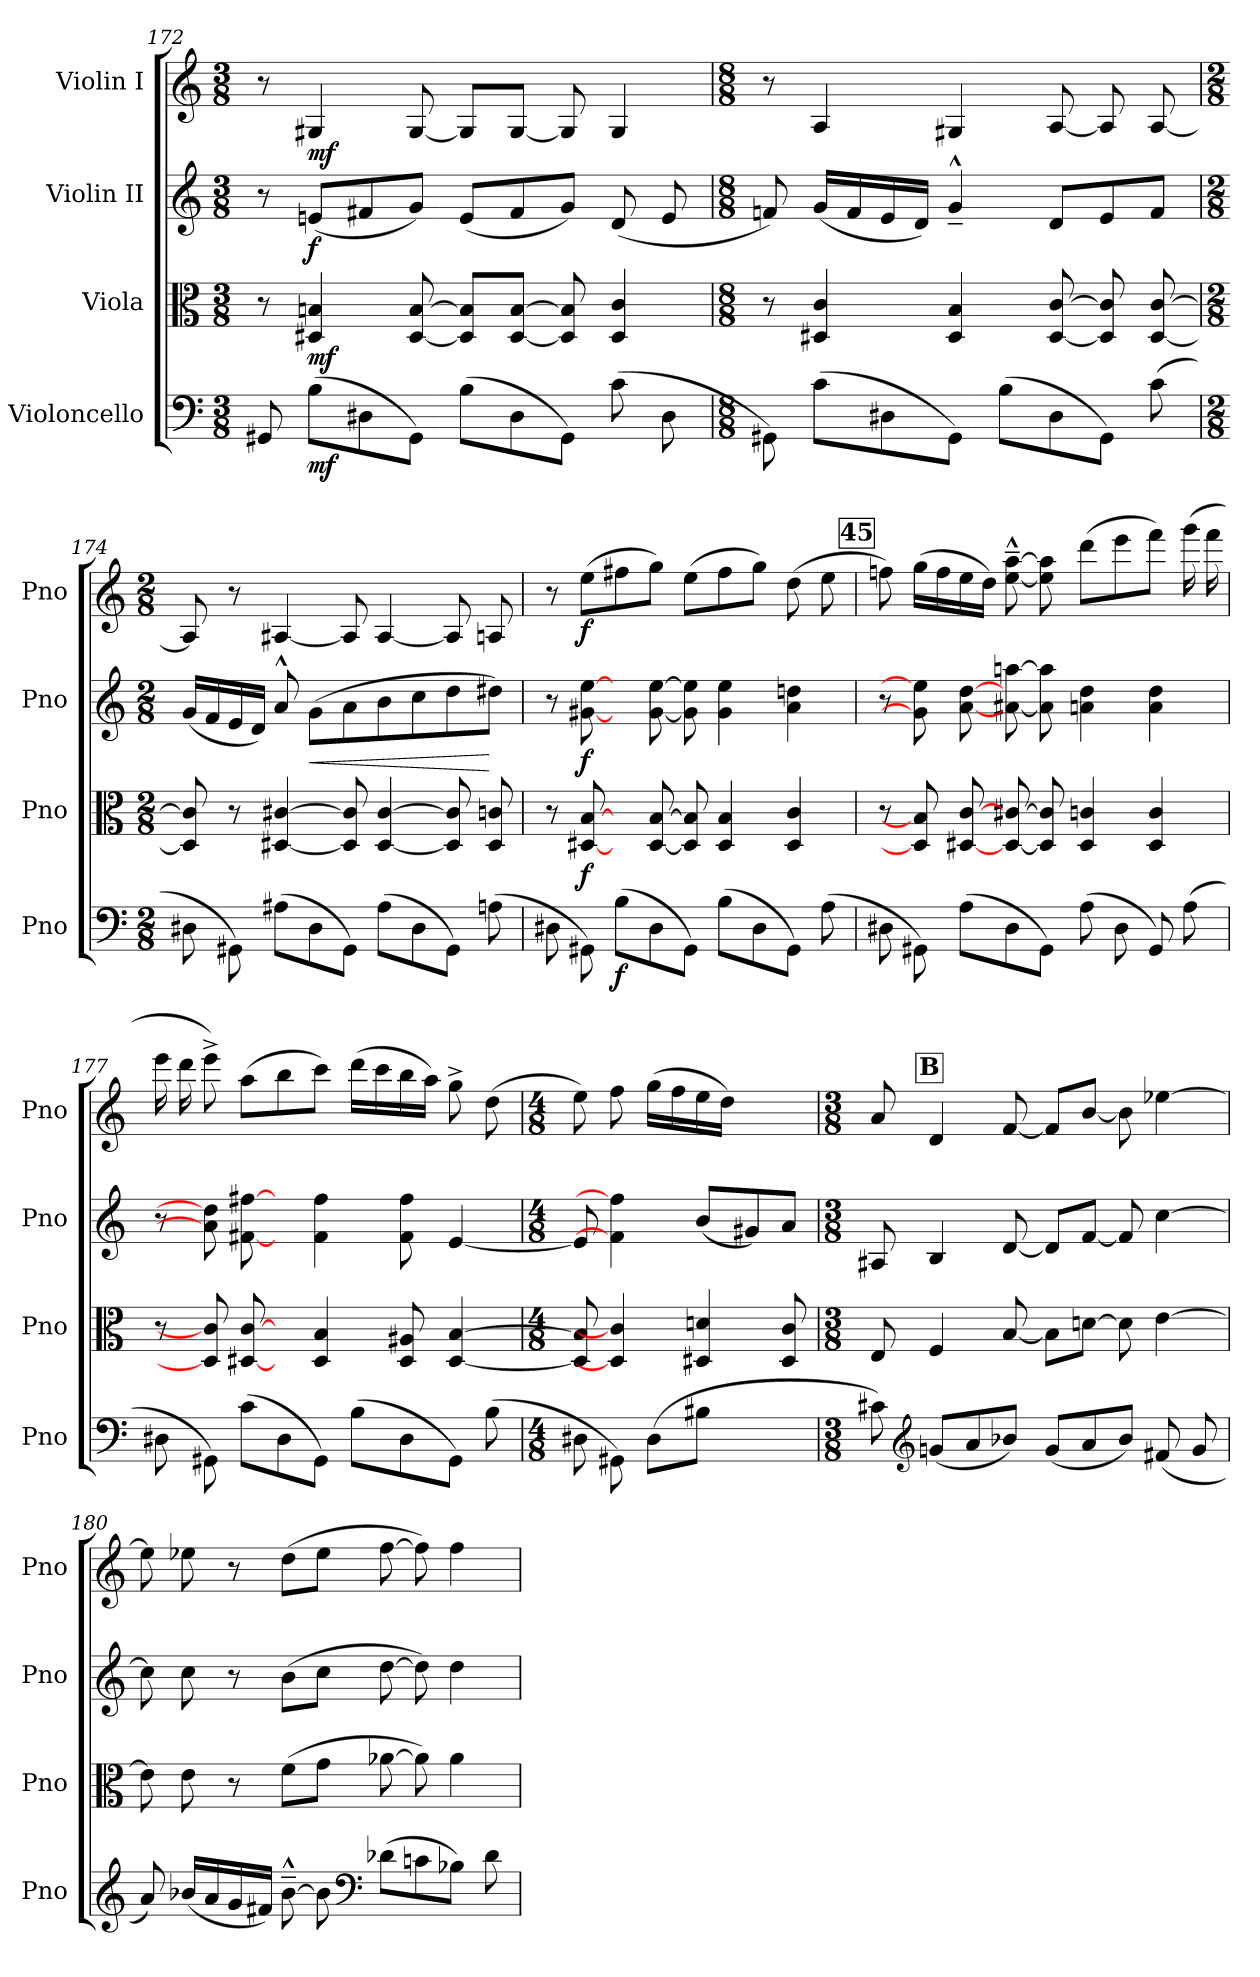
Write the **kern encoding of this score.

**kern	**dynam	**kern	**dynam	**kern	**dynam	**kern	**dynam
*part4	*part4	*part3	*part3	*part2	*part2	*part1	*part1
*staff4	*staff4	*staff3	*staff3	*staff2	*staff2	*staff1	*staff1
*I"Violoncello	*	*I"Viola	*	*I"Violin II	*	*I"Violin I	*
*I'Pno	*	*I'Pno	*	*I'Pno	*	*I'Pno	*
!!LO:LB:g=z
*clefF4	*	*clefC3	*	*clefG2	*	*clefG2	*
*k[]	*	*k[]	*	*k[]	*	*k[]	*
*M3/8	*	*M3/8	*	*M3/8	*	*M3/8	*
=172	=172	=172	=172	=172	=172	=172	=172
8GG#X/	.	8r	.	8r	.	8r	.
!	!LO:DY:b	!	!LO:DY:b	!	!LO:DY:b	!	!LO:DY:b
(>8B\L	mf	4D#X/ 4Bni/	mf	(<8eni/L	f	4G#X/	mf
8D#X\	.	.	.	8f#X/	.	.	.
8GG#\J)	.	[8D#/ [8B/	.	8g/J)	.	[8G#/	.
(>8B\L	.	8D#/] 8B/]L	.	(<8e/L	.	8G#/L]	.
8D#\	.	[8D#/ [8B/J	.	8f#/	.	[8G#/J	.
8GG#\J)	.	8D#/] 8B/]	.	8g/J)	.	8G#/]	.
(>8c\	.	4D#/ 4c/	.	(<8d/	.	4G#/	.
8D#\	.	.	.	8e/	.	.	.
=173	=173	=173	=173	=173	=173	=173	=173
*M8/8	*	*M8/8	*	*M8/8	*	*M8/8	*
8GG#X\)	.	8r	.	8fni/)	.	8r	.
(>8c\L	.	4D#X/ 4c/	.	(<16g/LL	.	4A/	.
.	.	.	.	16f/	.	.	.
8D#X\	.	.	.	16e/	.	.	.
.	.	.	.	16d/JJ)	.	.	.
8GG#\J)	.	4D#/ 4B/	.	4g~^^/	.	4G#X/	.
(>8B\L	.	.	.	.	.	.	.
8D#\	.	[8D#/ [8c/	.	8d/L	.	[8A/	.
8GG#\J)	.	8D#/] 8c/]	.	8e/	.	8A/]	.
(>8c\	.	[8D#/ [8c/	.	8f/J	.	[8A/	.
!!LO:LB:g=z
=174	=174	=174	=174	=174	=174	=174	=174
*M2/8	*	*M2/8	*	*M2/8	*	*M2/8	*
8D#X\	.	8D#/] 8c/]	.	(<16g/LL	.	8A/]	.
.	.	.	.	16f/	.	.	.
8GG#X\)	.	8r	.	16e/	.	8r	.
.	.	.	.	16d/JJ)	.	.	.
(>8A#X\L	.	[4D#X/ [4c#X/	.	8a^^/	.	[4A#X/	.
!	!	!	!	!	!LO:HP:b	!	!
8D#\	.	.	.	(>8g\L	<	.	.
8GG#\J)	.	8D#/] 8c#/]	.	8a\	.	8A#/]	.
(>8A#\L	.	[4D#/ [4c#/	.	8b\	.	[4A#/	.
8D#\	.	.	.	8cc\	.	.	.
8GG#\J)	.	8D#/] 8c#/]	.	8dd\	.	8A#/]	.
(>8An\	.	8D#/ 8cn/	.	8dd#X\J)	[	8An/	.
=175	=175	=175	=175	=175	=175	=175	=175
8D#X\	.	8r	.	8r	.	8r	.
!	!	!	!LO:DY:b	!	!LO:DY:b	!	!LO:DY:b
8GG#X\)	.	[8D#X/ [8B/	f	[8g#X\ [8ee\	f	(>8ee\L	f
!	!LO:DY:b	!	!	!	!	!	!
(>8B\L	f	8ryy	.	8ryy	.	8ff#X\	.
8D#\	.	[8D#/ [8B/	.	[8g#\ [8ee\	.	8gg\J)	.
8GG#\J)	.	8D#/] 8B/]	.	8g#\] 8ee\]	.	(>8ee\L	.
(>8B\L	.	4D#/ 4B/	.	4g#\ 4ee\	.	8ff#\	.
8D#\	.	.	.	.	.	8gg\J)	.
8GG#\J)	.	4D#/ 4c/	.	4a\ 4ddni\	.	(>8dd\	.
(>8A\	.	.	.	.	.	8ee\	.
!!LO:PB:g=z
!!LO:REH:place=s1:a:fs=14:t=45
=176	=176	=176	=176	=176	=176	=176	=176
8D#X\	.	8r	.	8r	.	8ffni\)	.
8GG#X\)	.	8D#/] 8B/]	.	8g#\] 8ee\]	.	(>16gg\LL	.
.	.	.	.	.	.	16ff\	.
(>8A\L	.	[8D#X/ [8c/	.	[8a\ [8dd\	.	16ee\	.
.	.	.	.	.	.	16dd\JJ)	.
8D#\	.	[8D#/ [8c#X/	.	[8a#X\ [8aan\	.	[8ee\~^^ [8aa\~^^	.
8GG#\J)	.	8D#/] 8c#/]	.	8a#\] 8aa\]	.	8ee\] 8aa\]	.
(>8A\	.	4D#/ 4cn/	.	4an\ 4dd\	.	(>8ddd\L	.
8D#\	.	.	.	.	.	8eee\	.
8GG#/)	.	4D#/ 4c/	.	4a\ 4dd\	.	8fff\J)	.
(>8A\	.	.	.	.	.	(>16ggg\	.
.	.	.	.	.	.	16fff\	.
=177	=177	=177	=177	=177	=177	=177	=177
8D#X\	.	8r	.	8r	.	16eee\	.
.	.	.	.	.	.	16ddd\	.
8GG#X\)	.	8D#/] 8c/]	.	8a\] 8dd\]	.	8eee^\)	.
(>8c\L	.	[8D#X/ [8c/	.	[8f#X\ [8ff#X\	.	(>8aa\L	.
8D#\	.	8ryy	.	8ryy	.	8bb\	.
8GG#\J)	.	4D#/ 4B/	.	4f#\ 4ff#\	.	8ccc\J)	.
(>8B\L	.	.	.	.	.	(>16ddd\LL	.
.	.	.	.	.	.	16ccc\	.
8D#\	.	8D#/ 8A#X/	.	8f#\ 8ff#\	.	16bb\	.
.	.	.	.	.	.	16aa\JJ)	.
8GG#\J)	.	[4D#/ [4B/	.	[4e/	.	8gg^\	.
(>8B\	.	.	.	.	.	(>8dd\	.
!!LO:LB:g=z
=178	=178	=178	=178	=178	=178	=178	=178
*M4/8	*	*M4/8	*	*M4/8	*	*M4/8	*
8D#X\	.	8D#/] 8B/]	.	8e/]	.	8ee\)	.
8GG#X\)	.	4D#/] 4c/]	.	4f#\] 4ff#\]	.	8ff\	.
(>8D#\L	.	.	.	.	.	(>16gg\LL	.
.	.	.	.	.	.	16ff\	.
8B#X\J	.	4D#X/ 4dn/	.	(<8b/L	.	16ee\	.
.	.	.	.	.	.	16dd\JJ)	.
4ryy	.	.	.	8g#X/)	.	4ryy	.
.	.	8D#/ 8c/	.	8a/J	.	.	.
!!LO:REH:place=s1:a:fs=14:t=B:qo=0.5
=179	=179	=179	=179	=179	=179	=179	=179
*M3/8	*	*M3/8	*	*M3/8	*	*M3/8	*
8c#X\)	.	8E/	.	8A#X/	.	8a/	.
*clefG2	*	*	*	*	*	*	*
!	!LO:DY:b	!	!	!	!	!	!
!	!LO:DY:n=1:b	!	!	!	!	!	!
(<8gni/L	other-dynamics f	4F/	.	4B/	.	4d/	.
8a/	.	.	.	.	.	.	.
8b-X/J)	.	[8B/	.	[8d/	.	[8f/	.
(<8g/L	.	8B\L]	.	8d/L]	.	8f/L]	.
8a/	.	[8dni\J	.	[8f/J	.	[8b/J	.
8b-/J)	.	8d\]	.	8f/]	.	8b\]	.
(<8f#X/	.	[4e\	.	[4cc\	.	[4ee-X\	.
8g/	.	.	.	.	.	.	.
!!LO:LB:g=z
=180	=180	=180	=180	=180	=180	=180	=180
8a/)	.	8e\]	.	8cc\]	.	8ee-\]	.
(<16b-X/LL	.	8e\	.	8cc\	.	8ee-X\	.
16a/	.	.	.	.	.	.	.
16g/	.	8r	.	8r	.	8r	.
16f#X/JJ)	.	.	.	.	.	.	.
[8b-~^^\	.	(>8f\L	.	(>8b\L	.	(>8dd\L	.
8b-\]	.	8g\J	.	8cc\J	.	8ee-\J	.
*clefF4	*	*	*	*	*	*	*
(>8d-X\L	.	[8a-X\	.	[8dd\	.	[8ff\	.
8cni\	.	8a-\])	.	8dd\])	.	8ff\])	.
8B-X\J)	.	4a-\	.	4dd\	.	4ff\	.
8d-\	.	.	.	.	.	.	.
=	=	=	=	=	=	=	=
*-	*-	*-	*-	*-	*-	*-	*-
